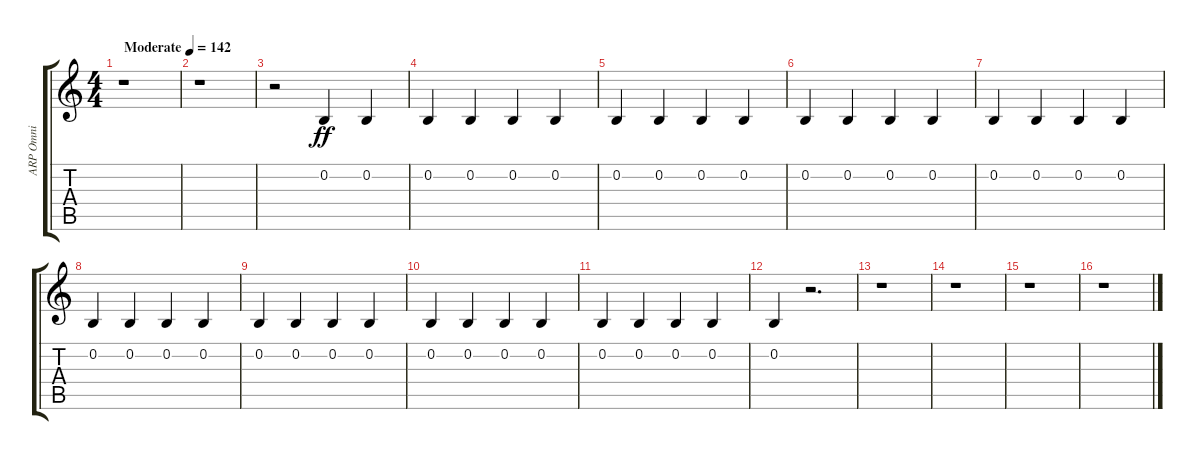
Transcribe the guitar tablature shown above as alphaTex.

\track ("ARP Omni" "ARP Omni") {instrument stringensemble1}
\staff {score tabs}
\tuning (E4 B3 G3 D3 A2 E2) {hide}
\ts (4 4)
\tempo (142 "Moderate")
\clef g2
\ks c
r.1{dy ff instrument stringensemble1} |
r.1 |
r.2 0.2.4 0.2.4 |
0.2.4 0.2.4 0.2.4 0.2.4 |
0.2.4 0.2.4 0.2.4 0.2.4 |
0.2.4 0.2.4 0.2.4 0.2.4 |
0.2.4 0.2.4 0.2.4 0.2.4 |
0.2.4 0.2.4 0.2.4 0.2.4 |
0.2.4 0.2.4 0.2.4 0.2.4 |
0.2.4 0.2.4 0.2.4 0.2.4 |
0.2.4 0.2.4 0.2.4 0.2.4 |
0.2.4 r.2{d} |
r.1 |
r.1 |
r.1 |
r.1
